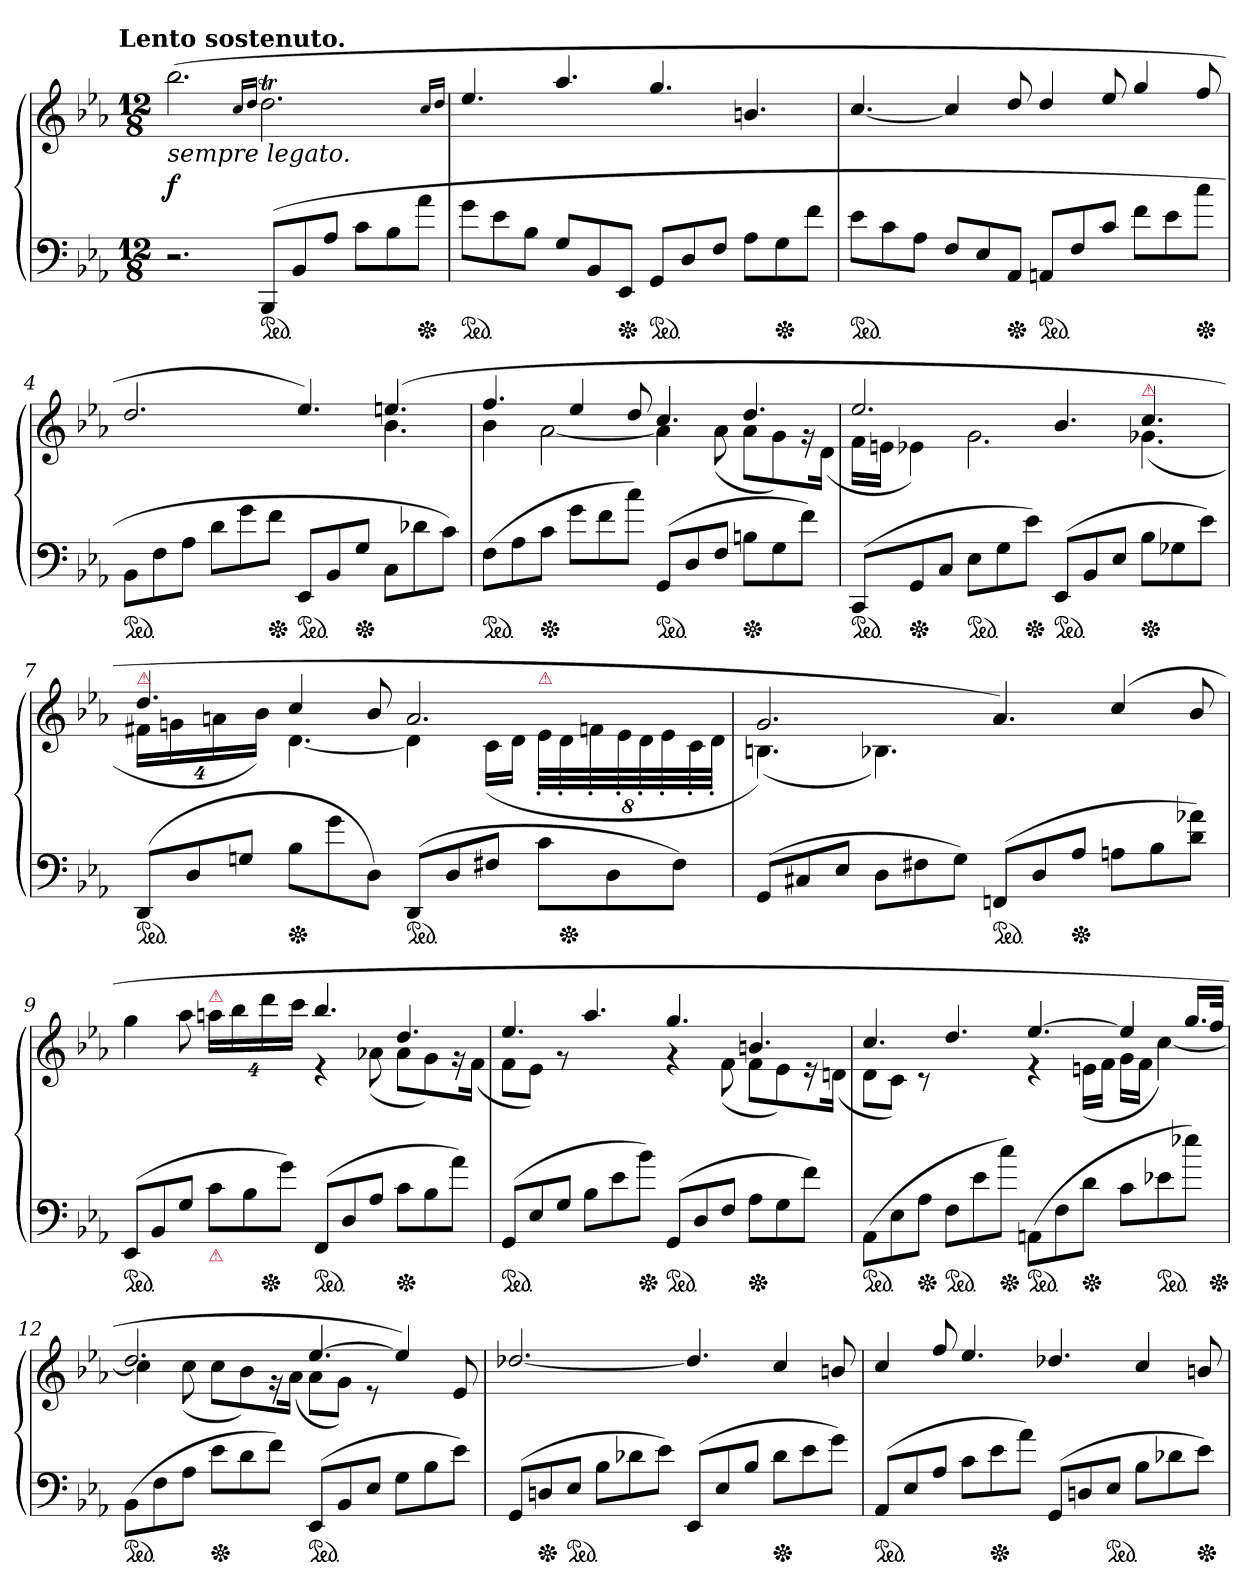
**kern	**kern	**dynam
*part1	*part1	*part1
*staff2	*staff1	*staff1/2
*clefF4	*clefG2	*
*k[b-e-a-]	*k[b-e-a-]	*
*E-:	*E-:	*
!!LO:TX:omd:t=Lento sostenuto.
*M12/8	*M12/8	*
*MM52	*MM52	*
=1	=1	=1
!	!LO:TX:b:i:t=sempre legato.	!
2.r	(>2.bb-	f
.	16qcc/LL	.
.	16qdd/JJ	.
*ped	*	*
(<8BBB-L	2.ddt	.
8BB-	.	.
8A-J	.	.
8cL	.	.
8B-	.	.
*Xped	*	*
8a-\J	.	.
.	16qcc/LL	.
.	16qdd/JJ	.
=2	=2	=2
*ped	*	*
8g\L	4.ee-/	.
8e-\	.	.
8B-\J	.	.
8GL	4.aa-/	.
8BB-	.	.
*Xped	*	*
8EE-J	.	.
*ped	*	*
8GGL	4.gg/	.
8D	.	.
8FJ	.	.
8A-L	4.bn/	.
*Xped	*	*
8G	.	.
8f\J	.	.
=3	=3	=3
*ped	*	*
8e-\L	[4.cc/	.
8c\	.	.
8A-J	.	.
8F/L	4cc/]	.
8E-	.	.
*Xped	*	*
8AA-J	8dd/	.
*ped	*	*
8AAn/L	4dd/	.
8F	.	.
8cJ	8ee-/	.
8f\L	4gg/	.
8e-\	.	.
*Xped	*	*
8cc\J	8ff/	.
=4	=4	=4
*	*^	*
*ped	*	*	*
8BB-L	2.dd/	2.ryy	.
8F	.	.	.
8A-J	.	.	.
8d\L	.	.	.
8g\	.	.	.
*Xped	*	*	*
8f\J	.	.	.
*ped	*	*	*
8EE-L	4.ee-/)	4.ryy	.
8BB-	.	.	.
*Xped	*	*	*
8GJ	.	.	.
8CL	(>4.een	4.b-	.
8d-X	.	.	.
8cJ)	.	.	.
=5	=5	=5	=5
*ped	*	*	*
(<8FL	4.ff	4b-	.
8A-	.	.	.
*Xped	*	*	*
8cJ	.	[2a-	.
8g\L	4ee-	.	.
8f\	.	.	.
8cc\J)	8dd	.	.
*ped	*	*	*
(>8GGL	4.cc	4a-]	.
8D	.	.	.
8FJ	.	(<8a-	.
*Xped	*	*	*
8BnL	4.dd	8a-L	.
8G	.	8g)	.
8fJ)	.	16rg	.
.	.	(<16dJk	.
=6	=6	=6	=6
*ped	*	*	*
(>8CCL	2.ee-	16fLL	.
.	.	16enJJ	.
*Xped	*	*	*
8GG	.	4e-X)	.
8CJ	.	.	.
*ped	*	*	*
8E-L	.	2.g	.
8G	.	.	.
*Xped	*	*	*
8e-J)	.	.	.
*ped	*	*	*
(>8EE-L	4.b-	.	.
8BB-	.	.	.
8E-J	.	.	.
!	!LO:TX:a:color=crimson:t=⚠	!	!
*Xped	*	*	*
8B-L	4.cc	(<4.g-X	.
8G-X	.	.	.
8e-J)	.	.	.
=7	=7	=7	=7
!	!LO:TX:a:color=crimson:t=⚠	!	!
*ped	*	*	*
(<8DDL	4.dd	32%3f#XLL	.
.	.	32%3gn	.
8D	.	.	.
.	.	32%3an	.
8GnJ	.	.	.
.	.	32%3b-JJ)	.
*Xped	*	*	*
8B-L	4cc	[4.d	.
8g	.	.	.
8DJ)	8b-	.	.
*ped	*	*	*
(<8DDL	2.a	4d]	.
8D	.	.	.
8F#XJ	.	(<16cLL	.
.	.	16dJJ	.
!	!	!LO:TX:a:color=crimson:t=⚠	!
8cL	.	64%3e-'<LLL	.
*Xped	*	*	*
.	.	64%3d'<	.
.	.	64%3fn'<	.
8D	.	.	.
.	.	64%3e-'<	.
.	.	64%3d'<	.
.	.	64%3e-'<	.
8F#J)	.	.	.
.	.	64%3c'<	.
.	.	64%3d'<JJJ	.
=8	=8	=8	=8
(<8GGL	2.g	(<4.Bn)	.
8C#X	.	.	.
8E-J	.	.	.
8DL	.	4.B-X)	.
8F#X	.	.	.
8GJ)	.	.	.
*ped	*	*	*
(<8FFnL	4.a-)	2.ryy	.
8D	.	.	.
*Xped	*	*	*
8A-J	.	.	.
8AnL	(>4cc/	.	.
8B-	.	.	.
8d\ 8a-X\J)	8b-/	.	.
=9	=9	=9	=9
*ped	*	*	*
(<8EE-L	4gg	2.ryy	.
8BB-	.	.	.
8GJ	8aa-	.	.
!	!LO:TX:a:color=crimson:t=⚠	!	!
!LO:TX:b:color=crimson:t=⚠	!	!	!
8c\L	32%3aanLL	.	.
.	32%3bb-	.	.
8B-	.	.	.
*Xped	*	*	*
.	32%3ddd	.	.
8g\J)	.	.	.
.	32%3cccJJ	.	.
*ped	*	*	*
(<8FFL	4.bb-	4re	.
8D	.	.	.
8A-J	.	(<8a-X	.
*Xped	*	*	*
8cL	4.dd	8a-L	.
8B-	.	8g)	.
8a-\J)	.	16rg	.
.	.	(<16fJk	.
=10	=10	=10	=10
*ped	*	*	*
(<8GG/L	4.ee-	8fL	.
8E-	.	8e-J)	.
8GJ	.	8rg	.
8B-L	4.aa-/	4.ryy	.
8e-\	.	.	.
*Xped	*	*	*
8b-\J)	.	.	.
*ped	*	*	*
(<8GGL	4.gg	4rg	.
8D	.	.	.
8FJ	.	(<8f	.
*Xped	*	*	*
8A-L	4.bn	8fL	.
8G	.	8e-)	.
8fJ)	.	16re	.
.	.	(<16dnJk	.
=11	=11	=11	=11
*ped	*	*	*
(<8AA-L	4.cc	8dL	.
8E-	.	8cJ)	.
*Xped	*	*	*
8A-J	.	8r	.
*ped	*	*	*
8FL	4.dd/	4.ryy	.
8e-\	.	.	.
*Xped	*	*	*
8cc\J)	.	.	.
*ped	*	*	*
(<8AAnL	[4.ee-	4re	.
8F	.	.	.
*Xped	*	*	*
8dJ	.	(<16enLL	.
.	.	16fJJ	.
8cL	4ee-]	16gLL	.
.	.	16fJJ	.
*ped	*	*	*
8e-X	.	[4cc)	.
8ee-XJ)	16.ggLL	.	.
*Xped	*	*	*
.	32ffJJk	.	.
=12	=12	=12	=12
*ped	*	*	*
(<8BB-L	2.dd	4cc]	.
8F	.	.	.
8A-J	.	(<8cc	.
*Xped	*	*	*
8e-L	.	8ccL	.
8d	.	8b-)	.
8fJ)	.	16r	.
.	.	(<16a-Jk	.
*ped	*	*	*
(<8EE-L	[4.ee-	8a-L	.
8BB-	.	8gJ)	.
8E-J	.	8re	.
8GL	4ee-/])	4.ryy	.
8B-	.	.	.
8e-\J)	8e-	.	.
*	*v	*v	*
=13	=13	=13
(<8GGL	[2.dd-X/	.
*Xped	*	*
8Dn	.	.
*ped	*	*
8E-J	.	.
8B-L	.	.
8d-X	.	.
8e-J)	.	.
(<8EE-/L	4.dd-/]	.
8E-	.	.
8B-J	.	.
*Xped	*	*
8d-L	4cc/	.
8e-	.	.
8g\J)	8bn/	.
=14	=14	=14
*ped	*	*
(<8AA-/L	4cc/	.
8E-	.	.
8A-J	8ff/	.
8c\L	4.ee-/	.
*Xped	*	*
8e-\	.	.
8a-\J)	.	.
(<8GGL	4.dd-X/	.
8Dn	.	.
*ped	*	*
8E-J	.	.
8B-L	4cc/	.
8d-X	.	.
*Xped	*	*
8e-J)	8bn/	.
=	=	=
*-	*-	*-
